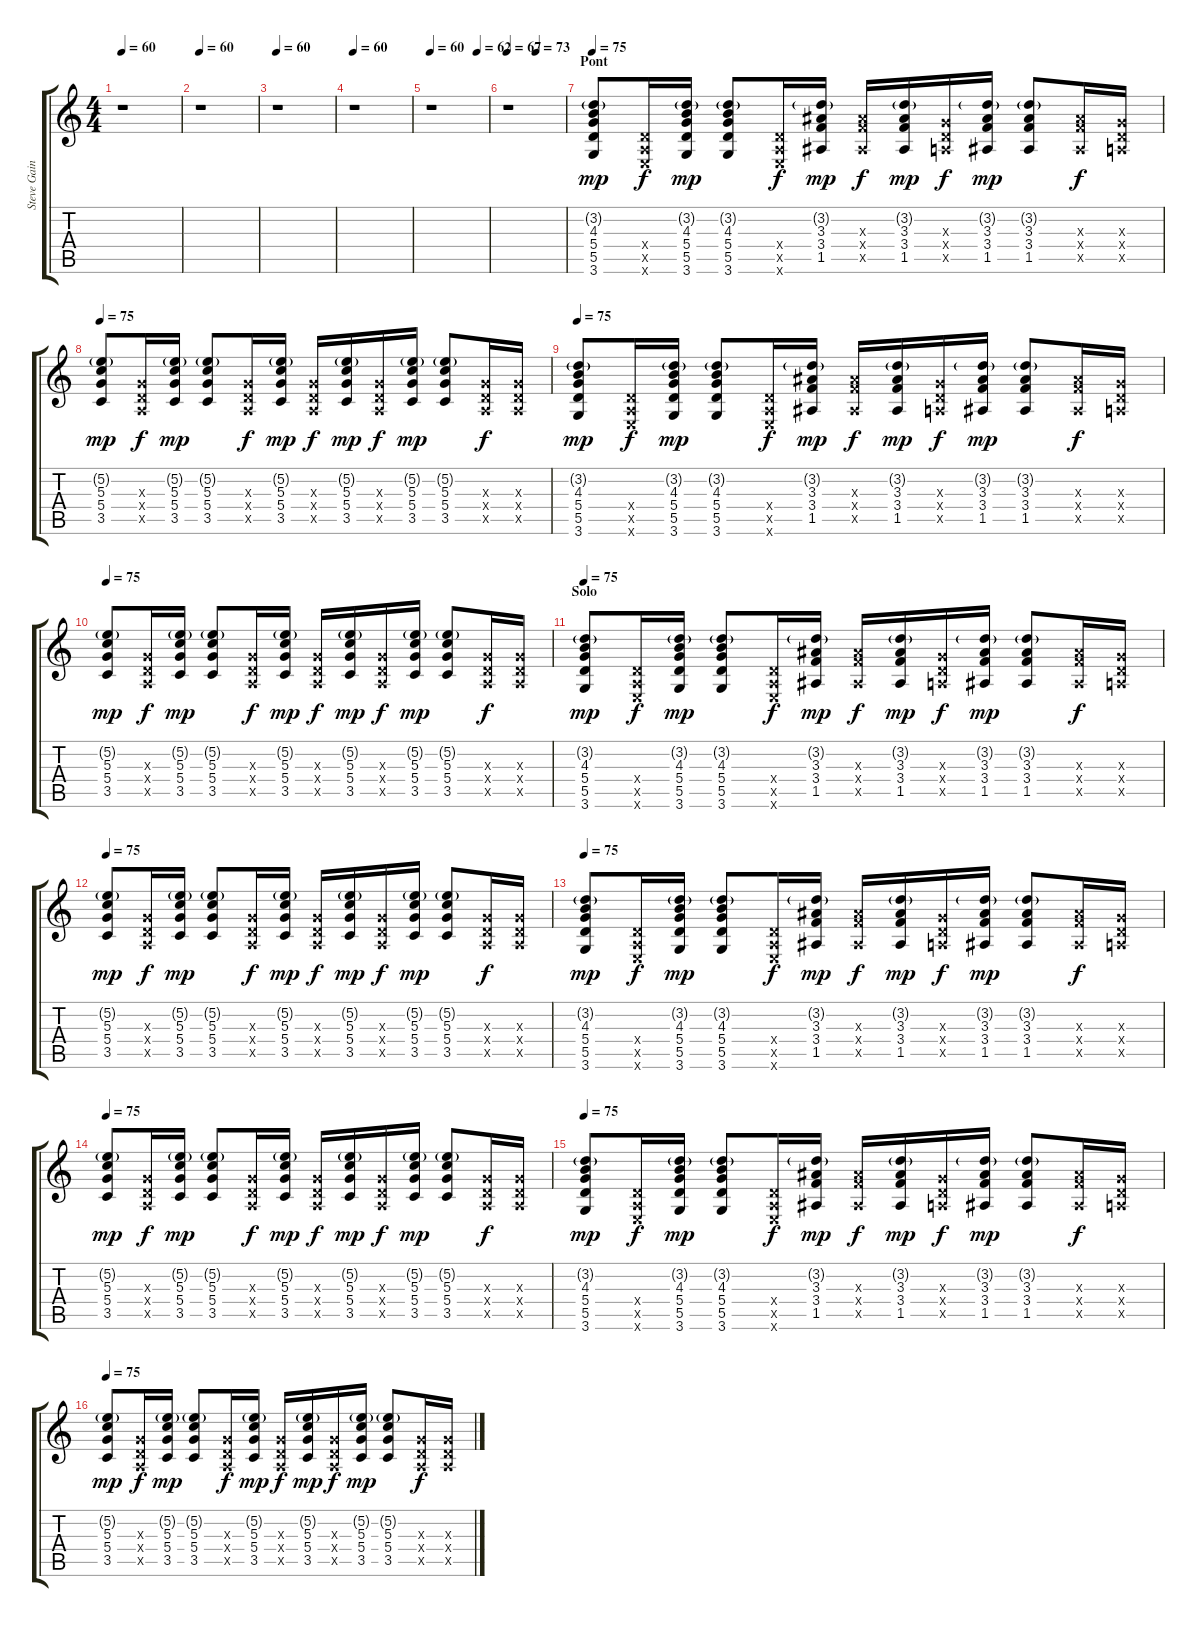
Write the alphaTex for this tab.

\track ("Steve Gaines (solo guitar)" "Steve Gain") {instrument distortionguitar}
\staff {score tabs}
\tuning (E4 B3 G3 D3 A2 E2) {hide}
\ts (4 4)
\tempo 60
\clef g2
\ks c
r.1{dy mp} |
\tempo 60
r.1 |
\tempo 60
r.1 |
\tempo 60
r.1 |
\tempo 60
\tempo (62 0.8125)
r.1 |
\tempo 67
\tempo (73 0.5)
r.1 |
\section ("" "Pont")
\tempo 75
(3.2{g} 4.3 5.4 5.5 3.6).8{volume 8} (0.4{x} 0.5{x} 0.6{x}).16{dy f} (3.2{g} 4.3 5.4 5.5 3.6).16{dy mp} (3.2{g} 4.3 5.4 5.5 3.6).8 (0.4{x} 0.5{x} 0.6{x}).16{dy f} (3.2{g} 3.3 3.4 1.5).16{dy mp} (3.3{x} 3.4{x} 1.5{x}).16{dy f} (3.2{g} 3.3 3.4 1.5).16{dy mp} (0.3{x} 0.4{x} 0.5{x}).16{dy f} (3.2{g} 3.3 3.4 1.5).16{dy mp} (3.2{g} 3.3 3.4 1.5).8 (3.3{x} 3.4{x} 1.5{x}).16{dy f} (0.3{x} 0.4{x} 0.5{x}).16 |
\tempo 75
(5.2{g} 5.3 5.4 3.5).8{dy mp} (0.3{x} 0.4{x} 0.5{x}).16{dy f} (5.2{g} 5.3 5.4 3.5).16{dy mp} (5.2{g} 5.3 5.4 3.5).8 (0.3{x} 0.4{x} 0.5{x}).16{dy f} (5.2{g} 5.3 5.4 3.5).16{dy mp} (0.3{x} 0.4{x} 0.5{x}).16{dy f} (5.2{g} 5.3 5.4 3.5).16{dy mp} (0.3{x} 0.4{x} 0.5{x}).16{dy f} (5.2{g} 5.3 5.4 3.5).16{dy mp} (5.2{g} 5.3 5.4 3.5).8 (0.3{x} 0.4{x} 0.5{x}).16{dy f} (0.3{x} 0.4{x} 0.5{x}).16 |
\tempo 75
(3.2{g} 4.3 5.4 5.5 3.6).8{dy mp} (0.4{x} 0.5{x} 0.6{x}).16{dy f} (3.2{g} 4.3 5.4 5.5 3.6).16{dy mp} (3.2{g} 4.3 5.4 5.5 3.6).8 (0.4{x} 0.5{x} 0.6{x}).16{dy f} (3.2{g} 3.3 3.4 1.5).16{dy mp} (3.3{x} 3.4{x} 1.5{x}).16{dy f} (3.2{g} 3.3 3.4 1.5).16{dy mp} (0.3{x} 0.4{x} 0.5{x}).16{dy f} (3.2{g} 3.3 3.4 1.5).16{dy mp} (3.2{g} 3.3 3.4 1.5).8 (3.3{x} 3.4{x} 1.5{x}).16{dy f} (0.3{x} 0.4{x} 0.5{x}).16 |
\tempo 75
(5.2{g} 5.3 5.4 3.5).8{dy mp} (0.3{x} 0.4{x} 0.5{x}).16{dy f} (5.2{g} 5.3 5.4 3.5).16{dy mp} (5.2{g} 5.3 5.4 3.5).8 (0.3{x} 0.4{x} 0.5{x}).16{dy f} (5.2{g} 5.3 5.4 3.5).16{dy mp} (0.3{x} 0.4{x} 0.5{x}).16{dy f} (5.2{g} 5.3 5.4 3.5).16{dy mp} (0.3{x} 0.4{x} 0.5{x}).16{dy f} (5.2{g} 5.3 5.4 3.5).16{dy mp} (5.2{g} 5.3 5.4 3.5).8 (0.3{x} 0.4{x} 0.5{x}).16{dy f} (0.3{x} 0.4{x} 0.5{x}).16 |
\section ("" "Solo")
\tempo 75
(3.2{g} 4.3 5.4 5.5 3.6).8{dy mp volume 8} (0.4{x} 0.5{x} 0.6{x}).16{dy f} (3.2{g} 4.3 5.4 5.5 3.6).16{dy mp} (3.2{g} 4.3 5.4 5.5 3.6).8 (0.4{x} 0.5{x} 0.6{x}).16{dy f} (3.2{g} 3.3 3.4 1.5).16{dy mp} (3.3{x} 3.4{x} 1.5{x}).16{dy f} (3.2{g} 3.3 3.4 1.5).16{dy mp} (0.3{x} 0.4{x} 0.5{x}).16{dy f} (3.2{g} 3.3 3.4 1.5).16{dy mp} (3.2{g} 3.3 3.4 1.5).8 (3.3{x} 3.4{x} 1.5{x}).16{dy f} (0.3{x} 0.4{x} 0.5{x}).16 |
\tempo 75
(5.2{g} 5.3 5.4 3.5).8{dy mp} (0.3{x} 0.4{x} 0.5{x}).16{dy f} (5.2{g} 5.3 5.4 3.5).16{dy mp} (5.2{g} 5.3 5.4 3.5).8 (0.3{x} 0.4{x} 0.5{x}).16{dy f} (5.2{g} 5.3 5.4 3.5).16{dy mp} (0.3{x} 0.4{x} 0.5{x}).16{dy f} (5.2{g} 5.3 5.4 3.5).16{dy mp} (0.3{x} 0.4{x} 0.5{x}).16{dy f} (5.2{g} 5.3 5.4 3.5).16{dy mp} (5.2{g} 5.3 5.4 3.5).8 (0.3{x} 0.4{x} 0.5{x}).16{dy f} (0.3{x} 0.4{x} 0.5{x}).16 |
\tempo 75
(3.2{g} 4.3 5.4 5.5 3.6).8{dy mp volume 8} (0.4{x} 0.5{x} 0.6{x}).16{dy f} (3.2{g} 4.3 5.4 5.5 3.6).16{dy mp} (3.2{g} 4.3 5.4 5.5 3.6).8 (0.4{x} 0.5{x} 0.6{x}).16{dy f} (3.2{g} 3.3 3.4 1.5).16{dy mp} (3.3{x} 3.4{x} 1.5{x}).16{dy f} (3.2{g} 3.3 3.4 1.5).16{dy mp} (0.3{x} 0.4{x} 0.5{x}).16{dy f} (3.2{g} 3.3 3.4 1.5).16{dy mp} (3.2{g} 3.3 3.4 1.5).8 (3.3{x} 3.4{x} 1.5{x}).16{dy f} (0.3{x} 0.4{x} 0.5{x}).16 |
\tempo 75
(5.2{g} 5.3 5.4 3.5).8{dy mp} (0.3{x} 0.4{x} 0.5{x}).16{dy f} (5.2{g} 5.3 5.4 3.5).16{dy mp} (5.2{g} 5.3 5.4 3.5).8 (0.3{x} 0.4{x} 0.5{x}).16{dy f} (5.2{g} 5.3 5.4 3.5).16{dy mp} (0.3{x} 0.4{x} 0.5{x}).16{dy f} (5.2{g} 5.3 5.4 3.5).16{dy mp} (0.3{x} 0.4{x} 0.5{x}).16{dy f} (5.2{g} 5.3 5.4 3.5).16{dy mp} (5.2{g} 5.3 5.4 3.5).8 (0.3{x} 0.4{x} 0.5{x}).16{dy f} (0.3{x} 0.4{x} 0.5{x}).16 |
\tempo 75
(3.2{g} 4.3 5.4 5.5 3.6).8{dy mp volume 8} (0.4{x} 0.5{x} 0.6{x}).16{dy f} (3.2{g} 4.3 5.4 5.5 3.6).16{dy mp} (3.2{g} 4.3 5.4 5.5 3.6).8 (0.4{x} 0.5{x} 0.6{x}).16{dy f} (3.2{g} 3.3 3.4 1.5).16{dy mp} (3.3{x} 3.4{x} 1.5{x}).16{dy f} (3.2{g} 3.3 3.4 1.5).16{dy mp} (0.3{x} 0.4{x} 0.5{x}).16{dy f} (3.2{g} 3.3 3.4 1.5).16{dy mp} (3.2{g} 3.3 3.4 1.5).8 (3.3{x} 3.4{x} 1.5{x}).16{dy f} (0.3{x} 0.4{x} 0.5{x}).16 |
\tempo 75
(5.2{g} 5.3 5.4 3.5).8{dy mp} (0.3{x} 0.4{x} 0.5{x}).16{dy f} (5.2{g} 5.3 5.4 3.5).16{dy mp} (5.2{g} 5.3 5.4 3.5).8 (0.3{x} 0.4{x} 0.5{x}).16{dy f} (5.2{g} 5.3 5.4 3.5).16{dy mp} (0.3{x} 0.4{x} 0.5{x}).16{dy f} (5.2{g} 5.3 5.4 3.5).16{dy mp} (0.3{x} 0.4{x} 0.5{x}).16{dy f} (5.2{g} 5.3 5.4 3.5).16{dy mp} (5.2{g} 5.3 5.4 3.5).8 (0.3{x} 0.4{x} 0.5{x}).16{dy f} (0.3{x} 0.4{x} 0.5{x}).16
